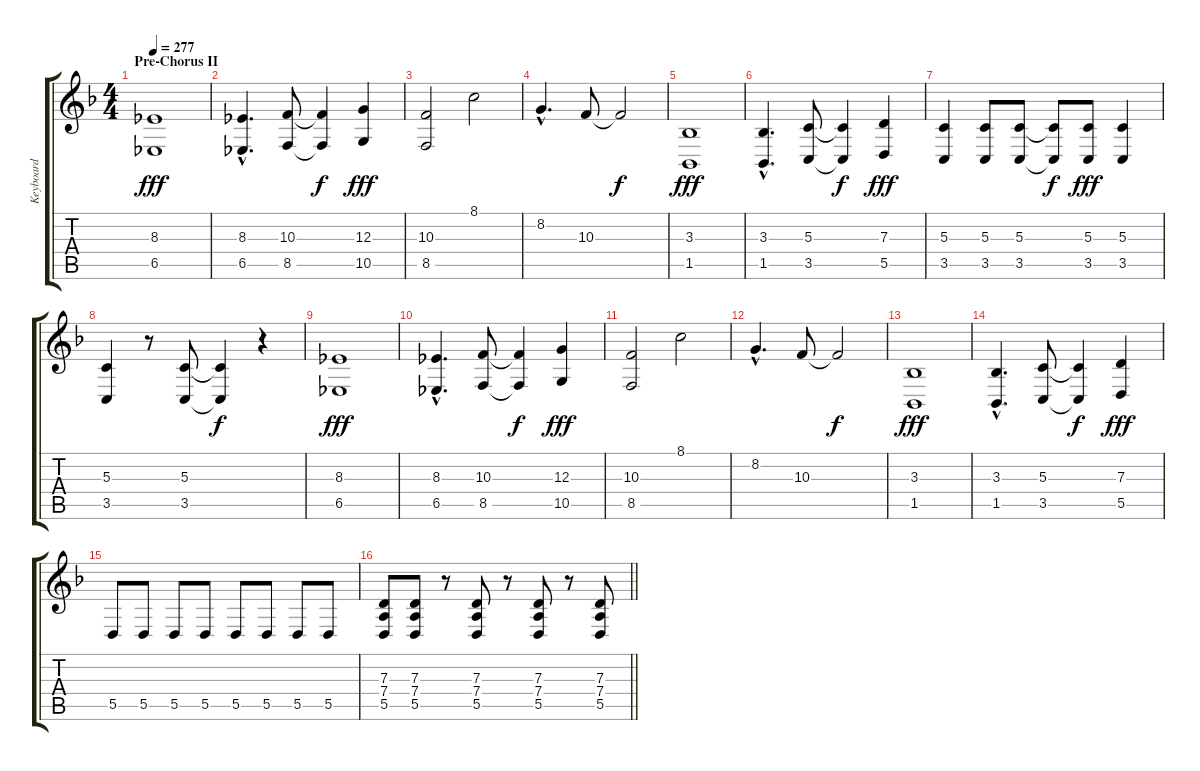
\track ("Keyboard" "Keyboard") {instrument rockorgan}
\staff {score tabs}
\tuning (E4 B3 G3 D3 A2 E2) {hide}
\ts (4 4)
\section ("" "Pre-Chorus II")
\tempo 277
\clef g2
\ks f
(8.3 6.5).1{dy fff volume 12 instrument harpsichord} |
(8.3{hac} 6.5{hac}).4{d} (10.3 8.5).8 (10.3{t} 8.5{t}).4{dy f} (12.3 10.5).4{dy fff} |
(10.3 8.5).2 8.1.2 |
8.2{hac}.4{d} 10.3.8 10.3{t}.2{dy f} |
(3.3 1.5).1{dy fff} |
(3.3{hac} 1.5{hac}).4{d} (5.3 3.5).8 (5.3{t} 3.5{t}).4{dy f} (7.3 5.5).4{dy fff} |
(5.3 3.5).4 (5.3 3.5).8 (5.3 3.5).8 (5.3{t} 3.5{t}).8{dy f} (5.3 3.5).8{dy fff} (5.3 3.5).4 |
(5.3 3.5).4 r.8 (5.3 3.5).8 (5.3{t} 3.5{t}).4{dy f} r.4 |
(8.3 6.5).1{dy fff} |
(8.3{hac} 6.5{hac}).4{d} (10.3 8.5).8 (10.3{t} 8.5{t}).4{dy f} (12.3 10.5).4{dy fff} |
(10.3 8.5).2 8.1.2 |
8.2{hac}.4{d} 10.3.8 10.3{t}.2{dy f} |
(3.3 1.5).1{dy fff} |
(3.3{hac} 1.5{hac}).4{d} (5.3 3.5).8 (5.3{t} 3.5{t}).4{dy f} (7.3 5.5).4{dy fff} |
5.5.8 5.5.8 5.5.8 5.5.8 5.5.8 5.5.8 5.5.8 5.5.8 |
\barLineRight lightlight
(7.3 7.4 5.5).8 (7.3 7.4 5.5).8 r.8 (7.3 7.4 5.5).8 r.8 (7.3 7.4 5.5).8 r.8 (7.3 7.4 5.5).8
